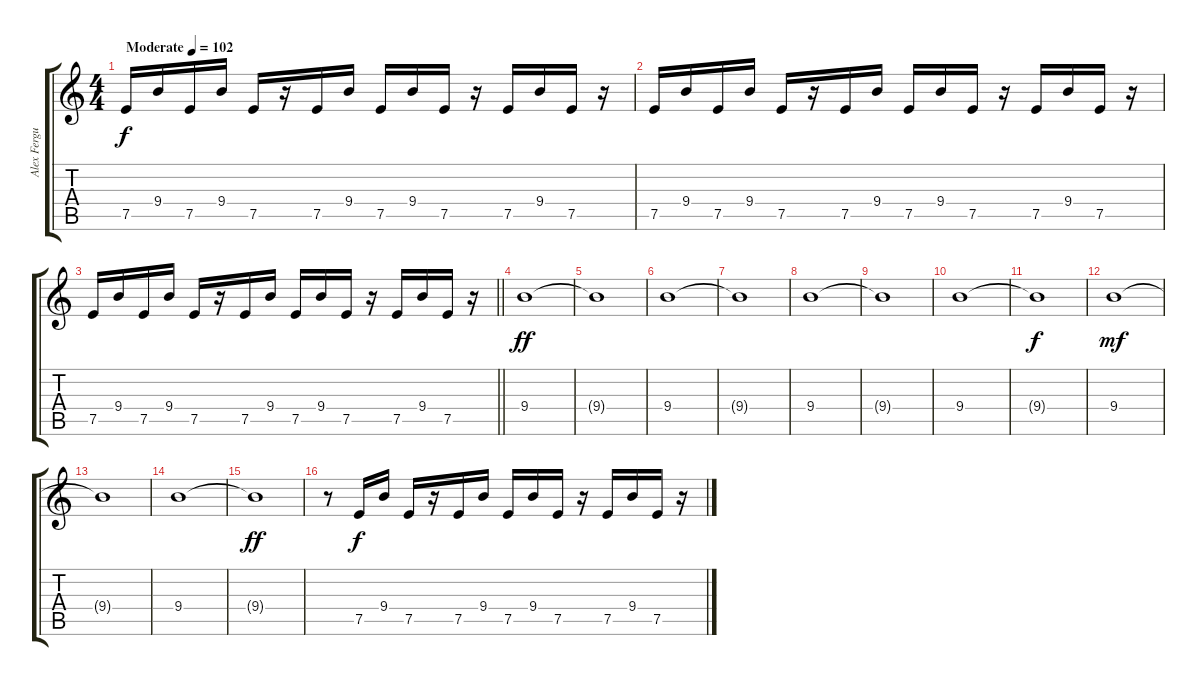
\track ("Alex Fergusson" "Alex Fergu") {instrument electricguitarjazz}
\staff {score tabs}
\tuning (E4 B3 G3 D3 A2 E2) {hide}
\ts (4 4)
\tempo (102 "Moderate")
\clef g2
\ks c
7.5.16{dy f instrument electricguitarjazz} 9.4.16 7.5.16 9.4.16 7.5.16 r.16 7.5.16 9.4.16 7.5.16 9.4.16 7.5.16 r.16 7.5.16 9.4.16 7.5.16 r.16 |
7.5.16 9.4.16 7.5.16 9.4.16 7.5.16 r.16 7.5.16 9.4.16 7.5.16 9.4.16 7.5.16 r.16 7.5.16 9.4.16 7.5.16 r.16 |
\barLineRight lightlight
7.5.16 9.4.16 7.5.16 9.4.16 7.5.16 r.16 7.5.16 9.4.16 7.5.16 9.4.16 7.5.16 r.16 7.5.16 9.4.16 7.5.16 r.16 |
\section ("" "")
9.4.1{dy ff} |
9.4{t}.1 |
9.4.1 |
9.4{t}.1 |
9.4.1 |
9.4{t}.1 |
9.4.1 |
9.4{t}.1{dy f} |
9.4.1{dy mf} |
9.4{t}.1 |
9.4.1 |
9.4{t}.1{dy ff} |
r.8 7.5.16{dy f} 9.4.16 7.5.16 r.16 7.5.16 9.4.16 7.5.16 9.4.16 7.5.16 r.16 7.5.16 9.4.16 7.5.16 r.16
